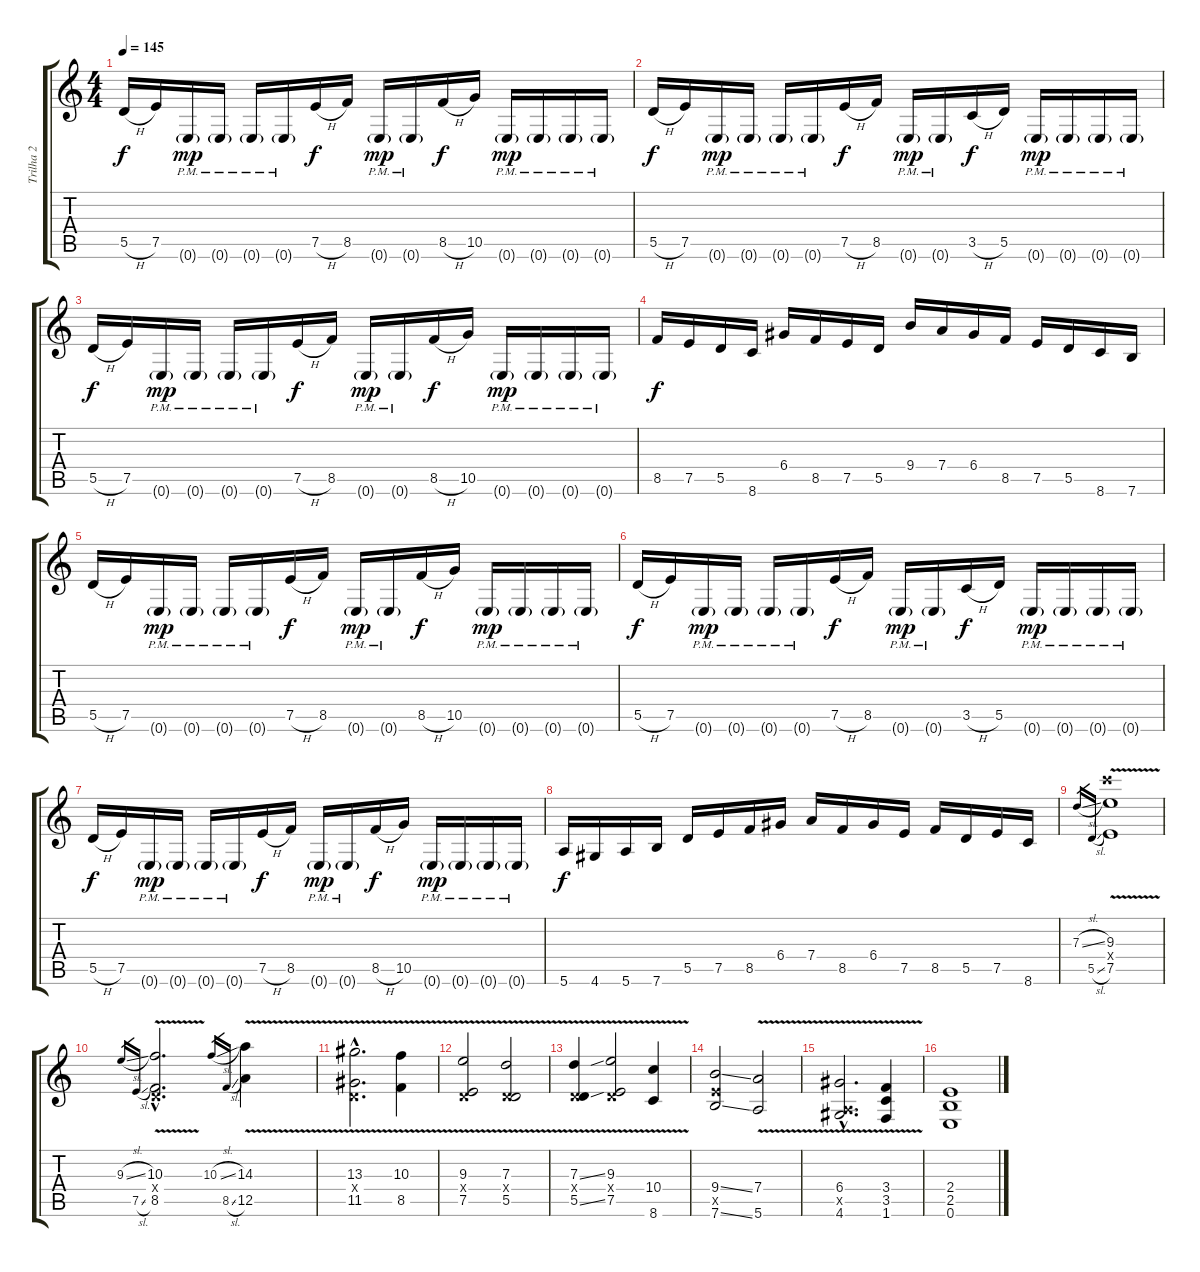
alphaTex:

\track ("Trilha 2" "Trilha 2") {instrument distortionguitar}
\staff {score tabs}
\tuning (E4 B3 G3 D3 A2 E2) {hide}
\ts (4 4)
\tempo 145
\clef g2
\ks c
5.5{h}.16{dy f instrument distortionguitar} 7.5.16 0.6{g pm}.16{dy mp} 0.6{g pm}.16 0.6{g pm}.16 0.6{g pm}.16 7.5{h}.16{dy f} 8.5.16 0.6{g pm}.16{dy mp} 0.6{g pm}.16 8.5{h}.16{dy f} 10.5.16 0.6{g pm}.16{dy mp} 0.6{g pm}.16 0.6{g pm}.16 0.6{g pm}.16 |
5.5{h}.16{dy f} 7.5.16 0.6{g pm}.16{dy mp} 0.6{g pm}.16 0.6{g pm}.16 0.6{g pm}.16 7.5{h}.16{dy f} 8.5.16 0.6{g pm}.16{dy mp} 0.6{g pm}.16 3.5{h}.16{dy f} 5.5.16 0.6{g pm}.16{dy mp} 0.6{g pm}.16 0.6{g pm}.16 0.6{g pm}.16 |
5.5{h}.16{dy f} 7.5.16 0.6{g pm}.16{dy mp} 0.6{g pm}.16 0.6{g pm}.16 0.6{g pm}.16 7.5{h}.16{dy f} 8.5.16 0.6{g pm}.16{dy mp} 0.6{g pm}.16 8.5{h}.16{dy f} 10.5.16 0.6{g pm}.16{dy mp} 0.6{g pm}.16 0.6{g pm}.16 0.6{g pm}.16 |
8.5.16{dy f} 7.5.16 5.5.16 8.6.16 6.4.16 8.5.16 7.5.16 5.5.16 9.4.16 7.4.16 6.4.16 8.5.16 7.5.16 5.5.16 8.6.16 7.6.16 |
5.5{h}.16 7.5.16 0.6{g pm}.16{dy mp} 0.6{g pm}.16 0.6{g pm}.16 0.6{g pm}.16 7.5{h}.16{dy f} 8.5.16 0.6{g pm}.16{dy mp} 0.6{g pm}.16 8.5{h}.16{dy f} 10.5.16 0.6{g pm}.16{dy mp} 0.6{g pm}.16 0.6{g pm}.16 0.6{g pm}.16 |
5.5{h}.16{dy f} 7.5.16 0.6{g pm}.16{dy mp} 0.6{g pm}.16 0.6{g pm}.16 0.6{g pm}.16 7.5{h}.16{dy f} 8.5.16 0.6{g pm}.16{dy mp} 0.6{g pm}.16 3.5{h}.16{dy f} 5.5.16 0.6{g pm}.16{dy mp} 0.6{g pm}.16 0.6{g pm}.16 0.6{g pm}.16 |
5.5{h}.16{dy f} 7.5.16 0.6{g pm}.16{dy mp} 0.6{g pm}.16 0.6{g pm}.16 0.6{g pm}.16 7.5{h}.16{dy f} 8.5.16 0.6{g pm}.16{dy mp} 0.6{g pm}.16 8.5{h}.16{dy f} 10.5.16 0.6{g pm}.16{dy mp} 0.6{g pm}.16 0.6{g pm}.16 0.6{g pm}.16 |
5.6.16{dy f} 4.6.16 5.6.16 7.6.16 5.5.16 7.5.16 8.5.16 6.4.16 7.4.16 8.5.16 6.4.16 7.5.16 8.5.16 5.5.16 7.5.16 8.6.16 |
7.3{sl}.16{gr} 5.5{sl}.16{gr} (9.3{v} 22.4{v x} 7.5{v}).1 |
9.3{sl}.16{gr} 7.5{sl}.16{gr} (10.3{v hac} 0.4{v hac x} 8.5{v hac}).2{d} 10.3{sl}.16{gr} 8.5{sl}.16{gr} (14.3{v} 12.5{v}).4 |
(13.3{v hac} 0.4{v hac x} 11.5{v hac}).2{d} (10.3{v} 8.5{v}).4 |
(9.3{v} 0.4{v x} 7.5{v}).2 (7.3{v} 0.4{v x} 5.5{v}).2 |
(7.3{v ss} 0.4{v x} 5.5{v ss}).4 (9.3{v} 0.4{v x} 7.5{v}).2 (10.4{v} 8.6).4 |
(9.4{ss} 7.5{x} 7.6{ss}).2 (7.4{v} 5.6).2 |
(6.4{hac} 0.5{v hac x} 4.6{hac}).2{d} (3.4{v} 3.5{v} 1.6{v}).4 |
(2.4 2.5 0.6).1
